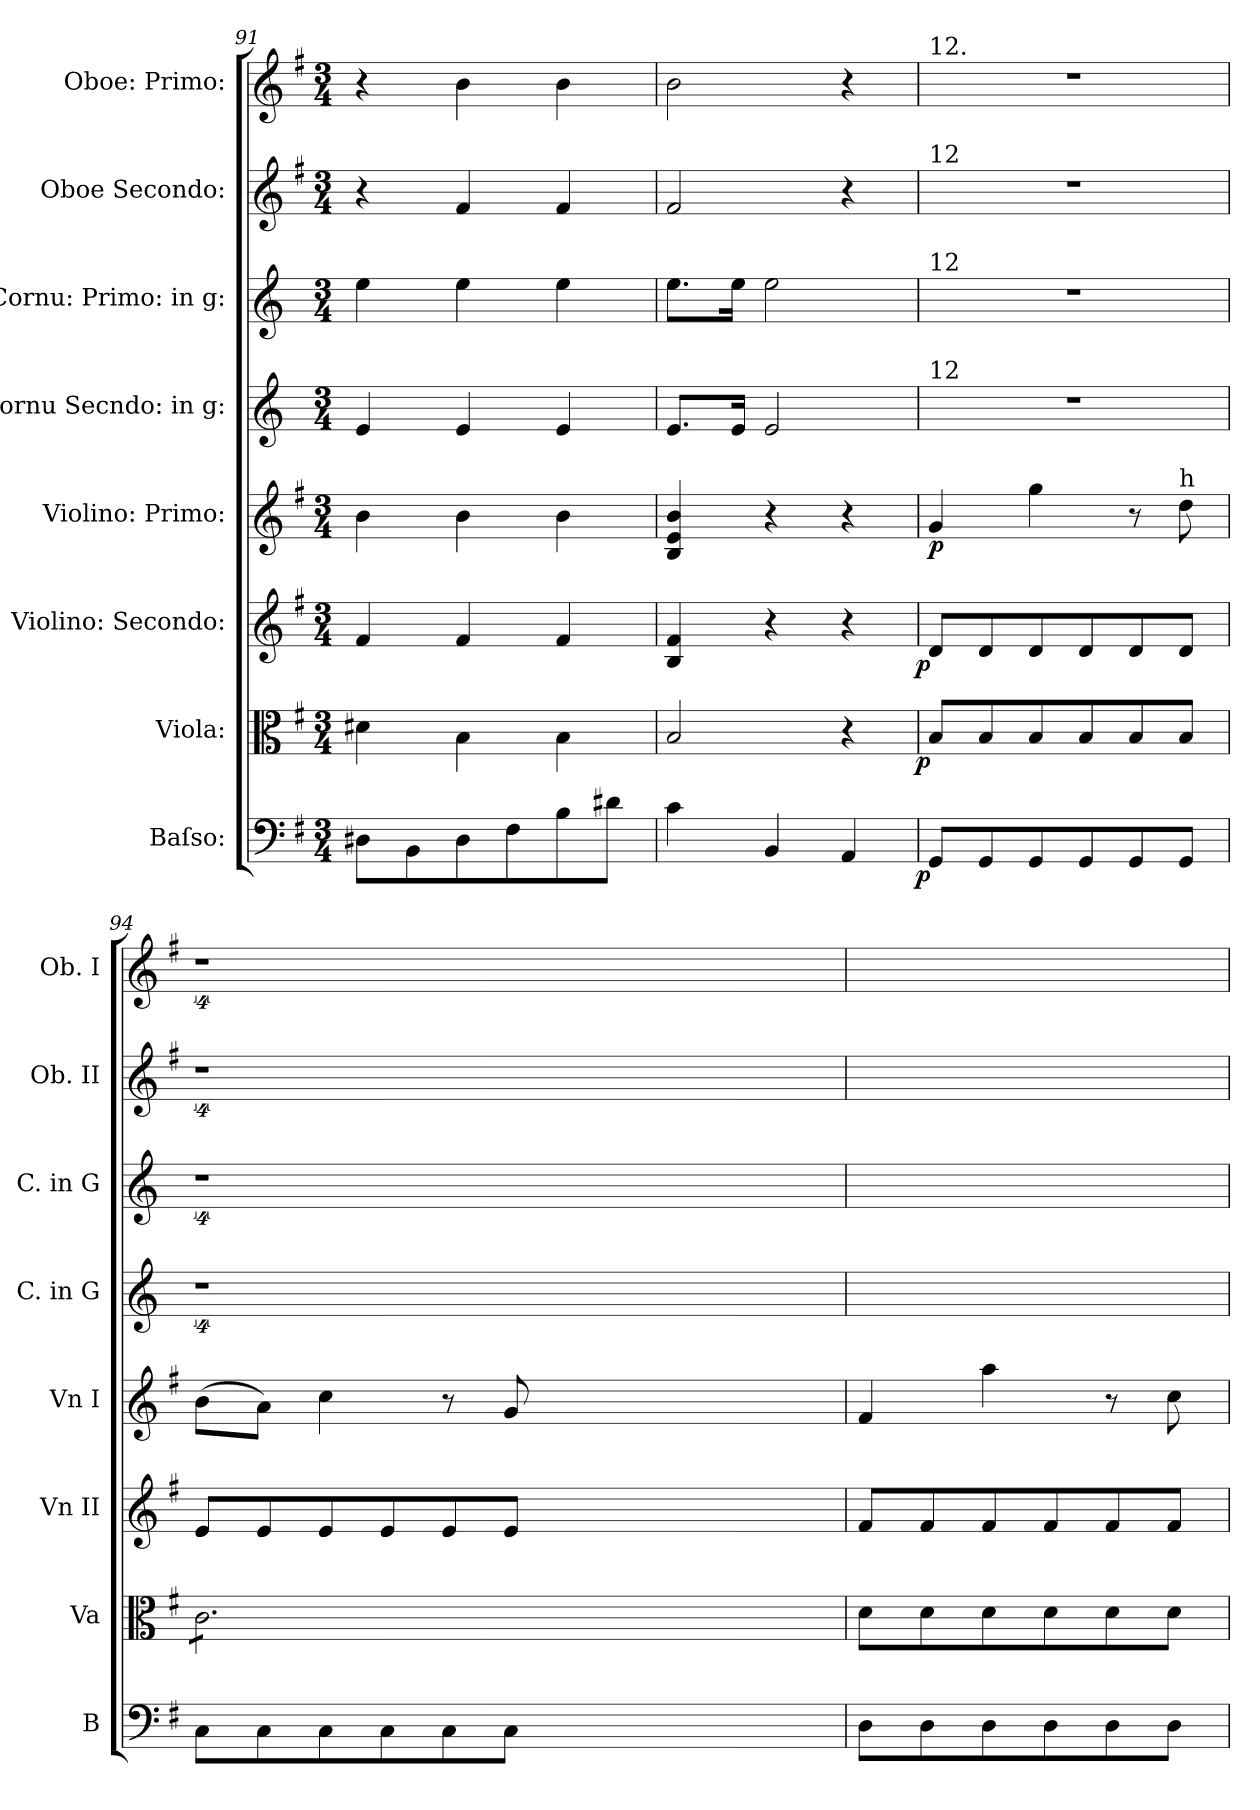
**kern	**dynam	**kern	**dynam	**kern	**dynam	**kern	**dynam	**kern	**kern	**kern	**kern
*part8	*part8	*part7	*part7	*part6	*part6	*part5	*part5	*part4	*part3	*part2	*part1
*staff8	*staff8	*staff7	*staff7	*staff6	*staff6	*staff5	*staff5	*staff4	*staff3	*staff2	*staff1
*I"Baſso:	*	*I"Viola:	*	*I"Violino: Secondo:	*	*I"Violino: Primo:	*	*I"Cornu Secndo: in g:	*I"Cornu: Primo: in g:	*I"Oboe Secondo:	*I"Oboe: Primo:
*I'B	*	*I'Va	*	*I'Vn II	*	*I'Vn I	*	*I'C. in G	*I'C. in G	*I'Ob. II	*I'Ob. I
*clefF4	*	*clefC3	*	*clefG2	*	*clefG2	*	*clefG2	*clefG2	*clefG2	*clefG2
*	*	*	*	*	*	*	*	*ITrd3c5	*ITrd3c5	*	*
*k[f#]	*	*k[f#]	*	*k[f#]	*	*k[f#]	*	*k[f#]	*k[f#]	*k[f#]	*k[f#]
*M3/4	*	*M3/4	*	*M3/4	*	*M3/4	*	*M3/4	*M3/4	*M3/4	*M3/4
=91	=91	=91	=91	=91	=91	=91	=91	=91	=91	=91	=91
8D#X\L	.	4d#X\	.	4f#/	.	4b\	.	4B/	4b\	4r	4r
8BB\	.	.	.	.	.	.	.	.	.	.	.
8D#\	.	4B\	.	4f#/	.	4b\	.	4B/	4b\	4f#/	4b\
8F#\	.	.	.	.	.	.	.	.	.	.	.
8B\	.	4B\	.	4f#/	.	4b\	.	4B/	4b\	4f#/	4b\
8d#X\J	.	.	.	.	.	.	.	.	.	.	.
=92	=92	=92	=92	=92	=92	=92	=92	=92	=92	=92	=92
4c\	.	2B/	.	4B/ 4f#/	.	4B/ 4e/ 4b/	.	8.B/L	8.b\L	2f#/	2b\
.	.	.	.	.	.	.	.	16B/Jk	16b\Jk	.	.
4BB/	.	.	.	4r	.	4r	.	2B/	2b\	.	.
4AA/	.	4r	.	4r	.	4r	.	.	.	4r	4r
=93	=93	=93	=93	=93	=93	=93	=93	=93	=93	=93	=93
!	!	!	!	!	!	!	!	!	!	!	!LO:TX:a:t=12.
!	!	!	!	!	!	!	!	!	!	!LO:TX:a:t=12	!
!	!	!	!	!	!	!	!	!	!LO:TX:a:t=12	!	!
!	!	!	!	!	!	!	!	!LO:TX:a:t=12	!	!	!
!	!LO:DY:b:rj	!	!LO:DY:b:rj	!	!LO:DY:b:rj	!	!LO:DY:b	!	!	!	!
8GG/L	p	8B/L	p	8d/L	p	4g/	p	2.r	2.r	2.r	2.r
8GG/	.	8B/	.	8d/	.	.	.	.	.	.	.
8GG/	.	8B/	.	8d/	.	4gg\	.	.	.	.	.
8GG/	.	8B/	.	8d/	.	.	.	.	.	.	.
8GG/	.	8B/	.	8d/	.	8r	.	.	.	.	.
!	!	!	!	!	!	!LO:TX:a:t=h	!	!	!	!	!
8GG/J	.	8B/J	.	8d/J	.	8dd\	.	.	.	.	.
=94	=94	=94	=94	=94	=94	=94	=94	=94	=94	=94	=94
*	*	*tremolo	*	*	*	*	*	*	*	*	*
8C\L	.	8c\L	.	8e/L	.	(>8b\L	.	4%9r	4%9r	4%9r	4%9r
8C\	.	8c\	.	8e/	.	8a\J)	.	.	.	.	.
8C\	.	8c\	.	8e/	.	4cc\	.	.	.	.	.
8C\	.	8c\	.	8e/	.	.	.	.	.	.	.
8C\	.	8c\	.	8e/	.	8r	.	.	.	.	.
8C\J	.	8c\J	.	8e/J	.	8g/	.	.	.	.	.
*	*	*Xtremolo	*	*	*	*	*	*	*	*	*
1.ryy	.	1.ryy	.	1.ryy	.	1.ryy	.	.	.	.	.
=95	=95	=95	=95	=95	=95	=95	=95	=95	=95	=95	=95
8D\L	.	8d\L	.	8f#/L	.	4f#/	.	2.ryy	2.ryy	2.ryy	2.ryy
8D\	.	8d\	.	8f#/	.	.	.	.	.	.	.
8D\	.	8d\	.	8f#/	.	4aa\	.	.	.	.	.
8D\	.	8d\	.	8f#/	.	.	.	.	.	.	.
8D\	.	8d\	.	8f#/	.	8r	.	.	.	.	.
8D\J	.	8d\J	.	8f#/J	.	8cc\	.	.	.	.	.
=	=	=	=	=	=	=	=	=	=	=	=
*-	*-	*-	*-	*-	*-	*-	*-	*-	*-	*-	*-
